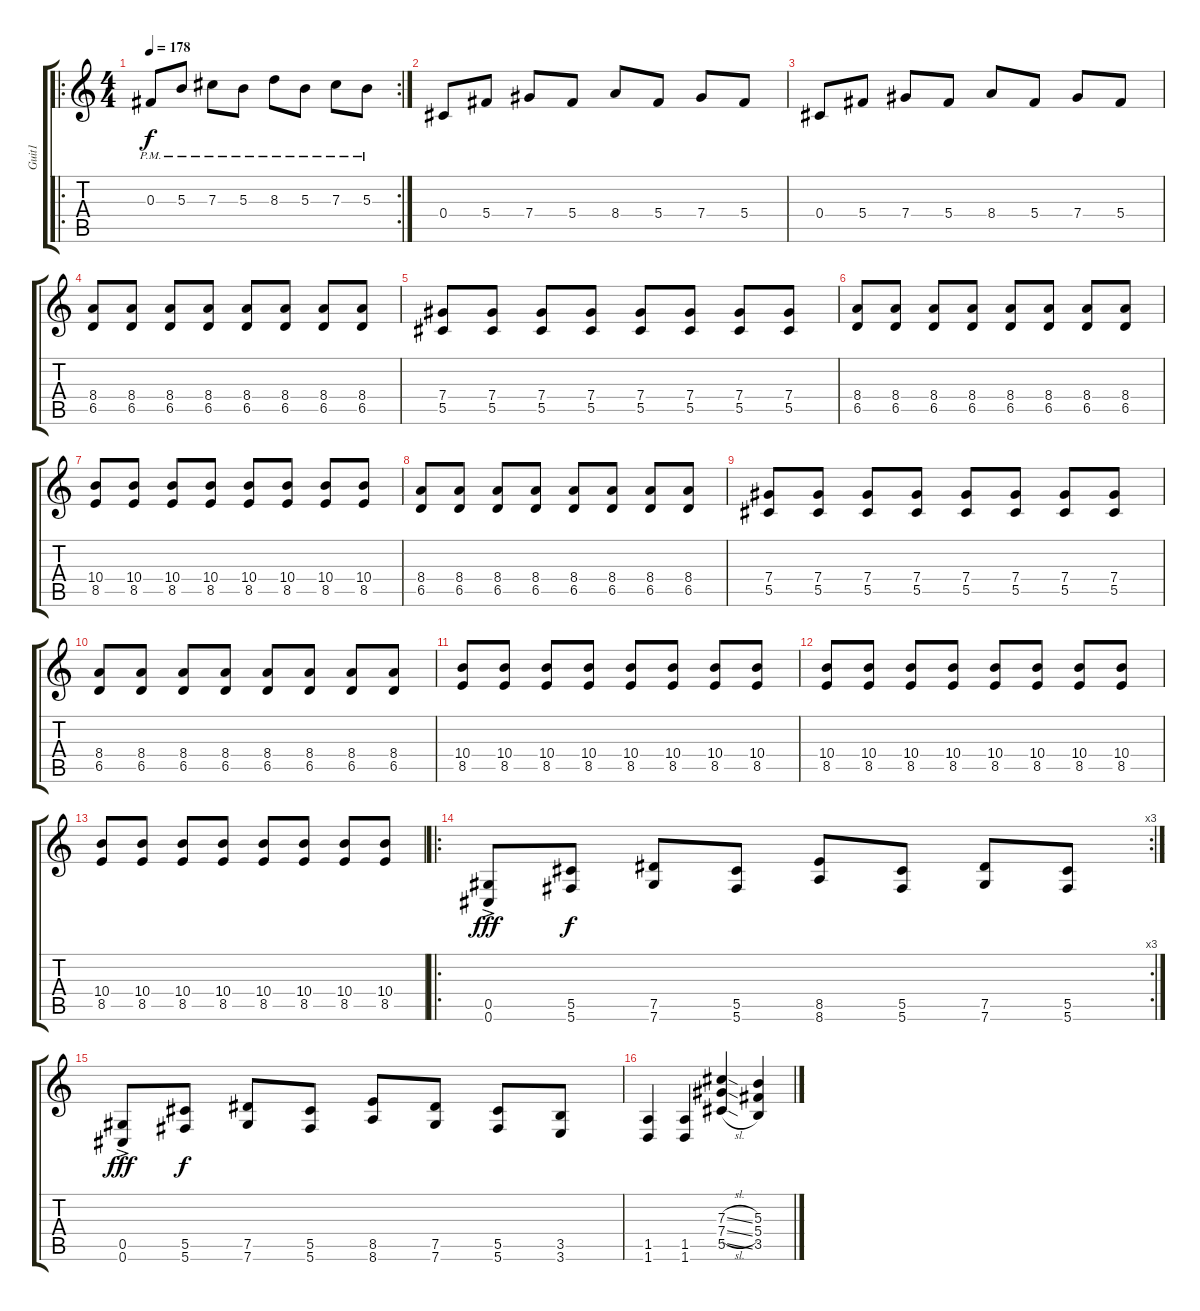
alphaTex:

\track ("Guit1" "Guit1") {instrument distortionguitar}
\staff {score tabs}
\tuning (Eb4 Bb3 Gb3 Db3 Ab2 Db2) {hide}
\ro
\rc 2
\ts (4 4)
\tempo 178
\clef g2
\ks c
0.3{pm}.8{dy f} 5.3{pm}.8 7.3{pm}.8 5.3{pm}.8 8.3{pm}.8 5.3{pm}.8 7.3{pm}.8 5.3{pm}.8 |
0.4.8 5.4.8 7.4.8 5.4.8 8.4.8 5.4.8 7.4.8 5.4.8 |
0.4.8 5.4.8 7.4.8 5.4.8 8.4.8 5.4.8 7.4.8 5.4.8 |
(8.4 6.5).8 (8.4 6.5).8 (8.4 6.5).8 (8.4 6.5).8 (8.4 6.5).8 (8.4 6.5).8 (8.4 6.5).8 (8.4 6.5).8 |
(7.4 5.5).8 (7.4 5.5).8 (7.4 5.5).8 (7.4 5.5).8 (7.4 5.5).8 (7.4 5.5).8 (7.4 5.5).8 (7.4 5.5).8 |
(8.4 6.5).8 (8.4 6.5).8 (8.4 6.5).8 (8.4 6.5).8 (8.4 6.5).8 (8.4 6.5).8 (8.4 6.5).8 (8.4 6.5).8 |
(10.4 8.5).8 (10.4 8.5).8 (10.4 8.5).8 (10.4 8.5).8 (10.4 8.5).8 (10.4 8.5).8 (10.4 8.5).8 (10.4 8.5).8 |
(8.4 6.5).8 (8.4 6.5).8 (8.4 6.5).8 (8.4 6.5).8 (8.4 6.5).8 (8.4 6.5).8 (8.4 6.5).8 (8.4 6.5).8 |
(7.4 5.5).8 (7.4 5.5).8 (7.4 5.5).8 (7.4 5.5).8 (7.4 5.5).8 (7.4 5.5).8 (7.4 5.5).8 (7.4 5.5).8 |
(8.4 6.5).8 (8.4 6.5).8 (8.4 6.5).8 (8.4 6.5).8 (8.4 6.5).8 (8.4 6.5).8 (8.4 6.5).8 (8.4 6.5).8 |
(10.4 8.5).8 (10.4 8.5).8 (10.4 8.5).8 (10.4 8.5).8 (10.4 8.5).8 (10.4 8.5).8 (10.4 8.5).8 (10.4 8.5).8 |
(10.4 8.5).8 (10.4 8.5).8 (10.4 8.5).8 (10.4 8.5).8 (10.4 8.5).8 (10.4 8.5).8 (10.4 8.5).8 (10.4 8.5).8 |
(10.4 8.5).8 (10.4 8.5).8 (10.4 8.5).8 (10.4 8.5).8 (10.4 8.5).8 (10.4 8.5).8 (10.4 8.5).8 (10.4 8.5).8 |
\ro
\rc 3
(0.5{ac} 0.6{ac}).8{dy fff instrument distortionguitar} (5.5 5.6).8{dy f} (7.5 7.6).8 (5.5 5.6).8 (8.5 8.6).8 (5.5 5.6).8 (7.5 7.6).8 (5.5 5.6).8 |
(0.5{ac} 0.6{ac}).8{dy fff} (5.5 5.6).8{dy f} (7.5 7.6).8 (5.5 5.6).8 (8.5 8.6).8 (7.5 7.6).8 (5.5 5.6).8 (3.5 3.6).8 |
(1.5 1.6).4 (1.5 1.6).4 (7.3{sl} 7.4{sl} 5.5{sl}).4 (5.3 5.4 3.5).4
